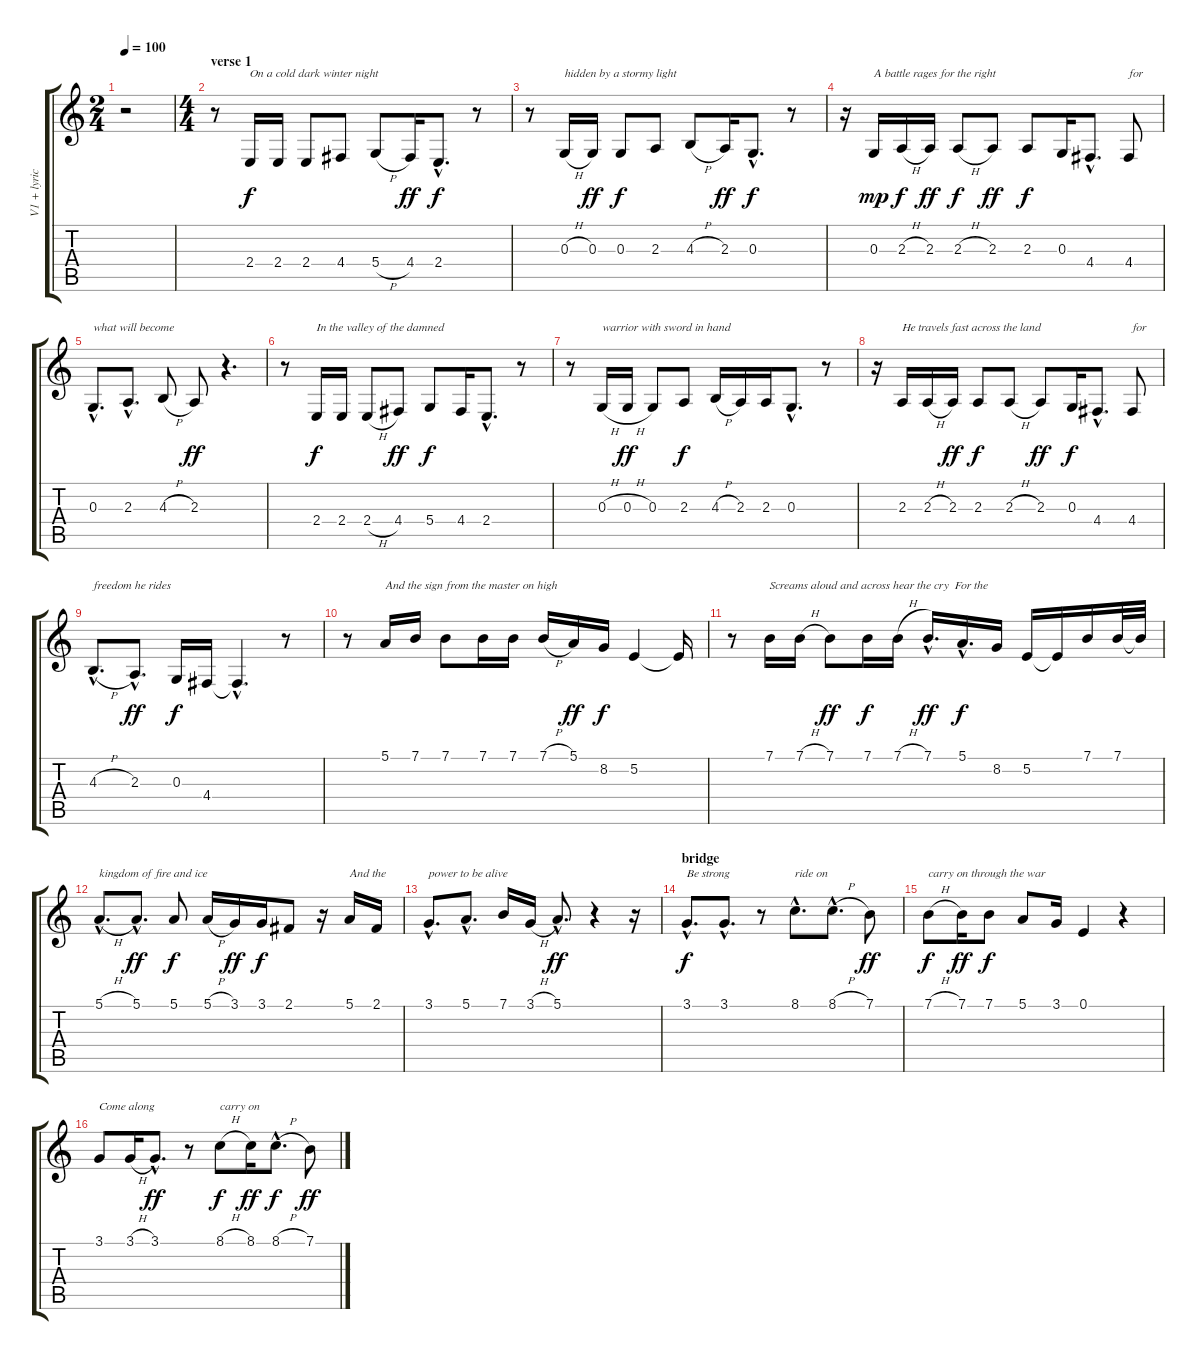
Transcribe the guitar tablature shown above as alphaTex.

\track ("V1 + lyrics" "V1 + lyric") {instrument frenchhorn}
\staff {score tabs}
\tuning (E4 B3 G3 D3 A2 E2) {hide}
\ts (2 4)
\section ("" "")
\tempo 100
\clef g2
\ks c
r.2{dy f} |
\ts (4 4)
\section ("" "verse 1")
r.8 2.4.16{txt "On a cold dark winter night"} 2.4.16 2.4.8 4.4.8 5.4{h}.8 4.4.16{dy ff} 2.4{hac}.8{d dy f} r.8 |
r.8 0.3{h}.16{txt "hidden by a stormy light"} 0.3.16{dy ff} 0.3.8{dy f} 2.3.8 4.3{h}.8 2.3.16{dy ff} 0.3{hac}.8{d dy f} r.8 |
r.16 0.3.16{txt "A battle rages for the right" dy mp} 2.3{h}.16{dy f} 2.3.16{dy ff} 2.3{h}.8{dy f} 2.3.8{dy ff} 2.3.8{dy f} 0.3.16 4.4{hac}.8{d} 4.4.8{txt "for"} |
0.3{hac}.8{d txt "what will become"} 2.3{hac}.8{d} 4.3{h}.8 2.3.8{dy ff} r.4{d} |
\section ("" "")
r.8 2.4.16{txt "In the valley of the damned" dy f} 2.4.16 2.4{h}.8 4.4.8{dy ff} 5.4.8{dy f} 4.4.16 2.4{hac}.8{d} r.8 |
r.8 0.3{h}.16{txt "warrior with sword in hand"} 0.3{h}.16{dy ff} 0.3.8 2.3.8{dy f} 4.3{h}.16 2.3.16 2.3.16 0.3{hac}.8{d} r.8 |
r.16 2.3.16{txt "He travels fast across the land "} 2.3{h}.16 2.3.16{dy ff} 2.3.8{dy f} 2.3{h}.8 2.3.8{dy ff} 0.3.16{dy f} 4.4{hac}.8{d} 4.4.8{txt "for"} |
4.3{h hac}.8{d txt "freedom he rides"} 2.3{hac}.8{d dy ff} 0.3.16{dy f} 4.4.16 4.4{hac t}.4{d} r.8 |
\section ("" "")
r.8 5.1.16{txt "And the sign from the master on high "} 7.1.16 7.1.8 7.1.16 7.1.16 7.1{h}.16 5.1.16{dy ff} 8.2.16{dy f} 5.2.4 5.2{t}.16 |
r.8 7.1.16{txt "Screams aloud and across hear the cry  For the"} 7.1{h}.16 7.1.8{dy ff} 7.1.16{dy f} 7.1{h}.16 7.1{hac}.16{d dy ff} 5.1{hac}.16{d dy f} 8.2.16 5.2.16 5.2{t}.16 7.1.16 7.1.32 7.1{t}.32 |
5.1{h hac}.8{d txt "kingdom of fire and ice "} 5.1{hac}.8{d dy ff} 5.1.8{dy f} 5.1{h}.16 3.1.16{dy ff} 3.1.16{dy f} 2.1.8 r.16 5.1.16{txt "And the"} 2.1.16 |
3.1{hac}.8{d txt "power to be alive"} 5.1{hac}.8{d} 7.1.16 3.1{h}.16 5.1{hac}.8{d dy ff} r.4 r.16 |
\section ("" "bridge")
3.1{hac}.8{d txt "Be strong" dy f} 3.1{hac}.8{d} r.8 8.1{hac}.8{d txt "ride on"} 8.1{h hac}.8{d} 7.1.8{dy ff} |
7.1{h}.8{txt "carry on through the war " dy f} 7.1.16{dy ff} 7.1.8{dy f} 5.1.8 3.1.16 0.1.4 r.4 |
3.1.8{txt "Come along"} 3.1{h}.16 3.1{hac}.8{d dy ff} r.8 8.1{h}.8{txt "carry on" dy f} 8.1.16{dy ff} 8.1{h hac}.8{d dy f} 7.1.8{dy ff}
